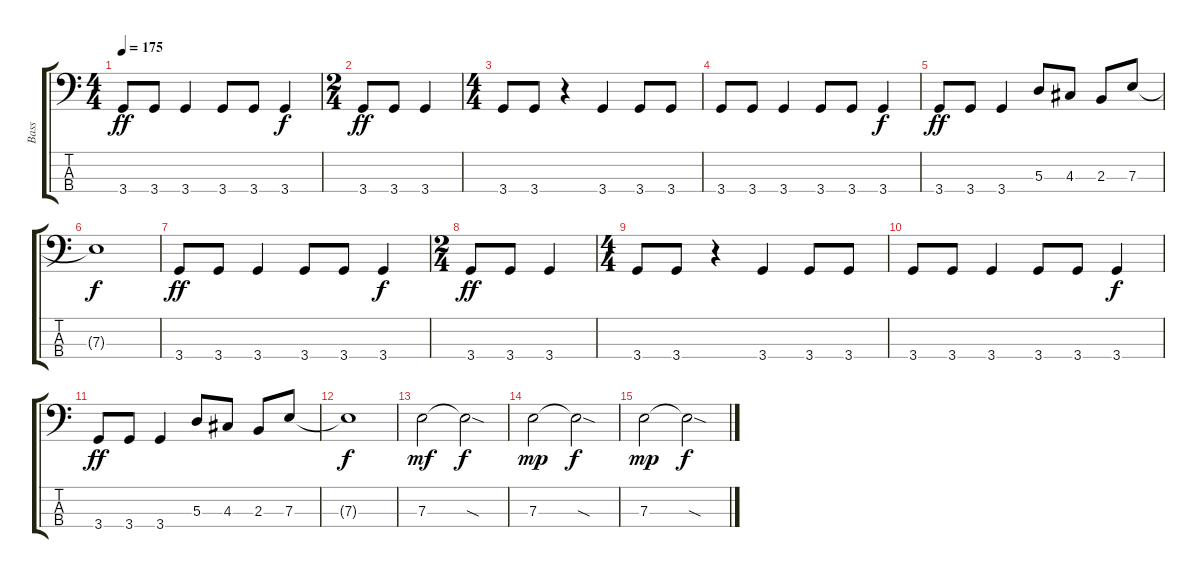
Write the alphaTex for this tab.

\track ("Bass" "Bass") {instrument slapbass2}
\staff {score tabs}
\tuning (G2 D2 A1 E1) {hide}
\ts (4 4)
\tempo 175
\clef f4
\ks c
3.4.8{dy ff} 3.4.8 3.4.4 3.4.8 3.4.8 3.4.4{dy f} |
\ts (2 4)
3.4.8{dy ff} 3.4.8 3.4.4 |
\ts (4 4)
3.4.8 3.4.8 r.4 3.4.4 3.4.8 3.4.8 |
3.4.8 3.4.8 3.4.4 3.4.8 3.4.8 3.4.4{dy f} |
3.4.8{dy ff} 3.4.8 3.4.4 5.3.8 4.3.8 2.3.8 7.3.8 |
7.3{t}.1{dy f} |
3.4.8{dy ff} 3.4.8 3.4.4 3.4.8 3.4.8 3.4.4{dy f} |
\ts (2 4)
3.4.8{dy ff} 3.4.8 3.4.4 |
\ts (4 4)
3.4.8 3.4.8 r.4 3.4.4 3.4.8 3.4.8 |
3.4.8 3.4.8 3.4.4 3.4.8 3.4.8 3.4.4{dy f} |
3.4.8{dy ff} 3.4.8 3.4.4 5.3.8 4.3.8 2.3.8 7.3.8 |
7.3{t}.1{dy f} |
7.3.2{dy mf} 7.3{sod t}.2{dy f} |
7.3.2{dy mp} 7.3{sod t}.2{dy f} |
7.3.2{dy mp} 7.3{sod t}.2{dy f}
